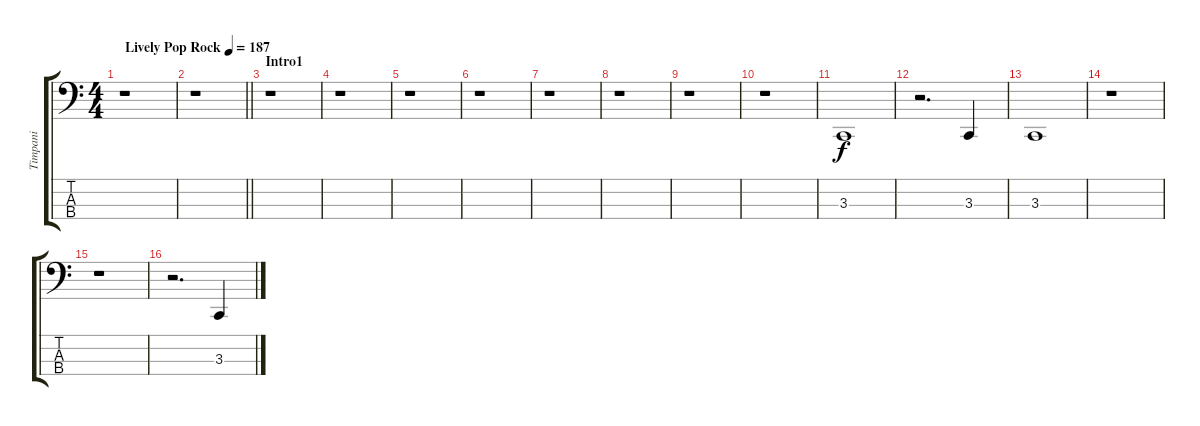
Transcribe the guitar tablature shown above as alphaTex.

\track ("Timpani" "Timpani") {instrument timpani}
\staff {score tabs}
\tuning (G2 D2 A1 E1) {hide}
\ts (4 4)
\tempo (187 "Lively Pop Rock")
\clef f4
\ks c
r.1{dy f instrument timpani} |
\barLineRight lightlight
r.1 |
\section ("" "Intro1")
r.1 |
r.1 |
r.1 |
r.1 |
r.1 |
r.1 |
r.1 |
r.1 |
3.3.1 |
r.2{d} 3.3.4 |
3.3.1 |
r.1 |
r.1 |
r.2{d} 3.3.4
